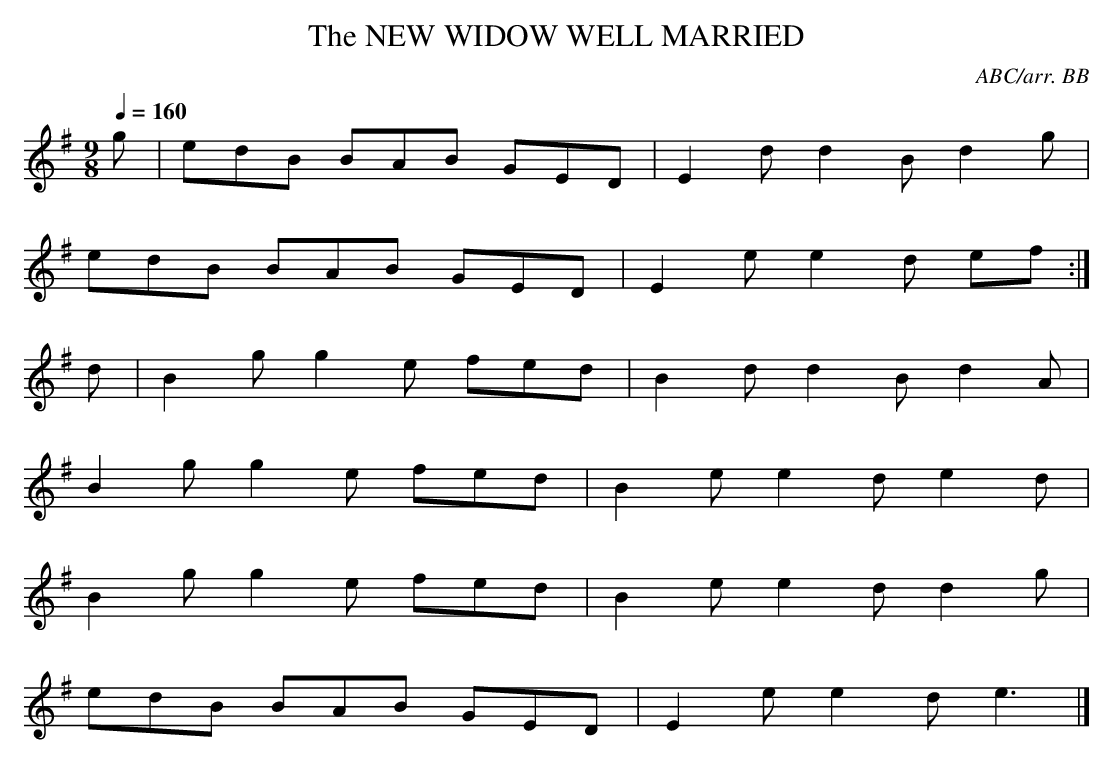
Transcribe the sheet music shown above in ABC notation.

X:1
T:NEW WIDOW WELL MARRIED, The
C:ABC/arr. BB
Q:1/4=160
L:1/8
M:9/8
K:Em
g|edB BAB GED|E2d d2B d2g|
edB BAB GED|E2e e2d ef:|
d|B2g g2e fed|B2d d2B d2A|
B2g g2e fed|B2e e2d e2d|
B2g g2e fed|B2e e2d d2g|
edB BAB GED|E2e e2d e3|]
